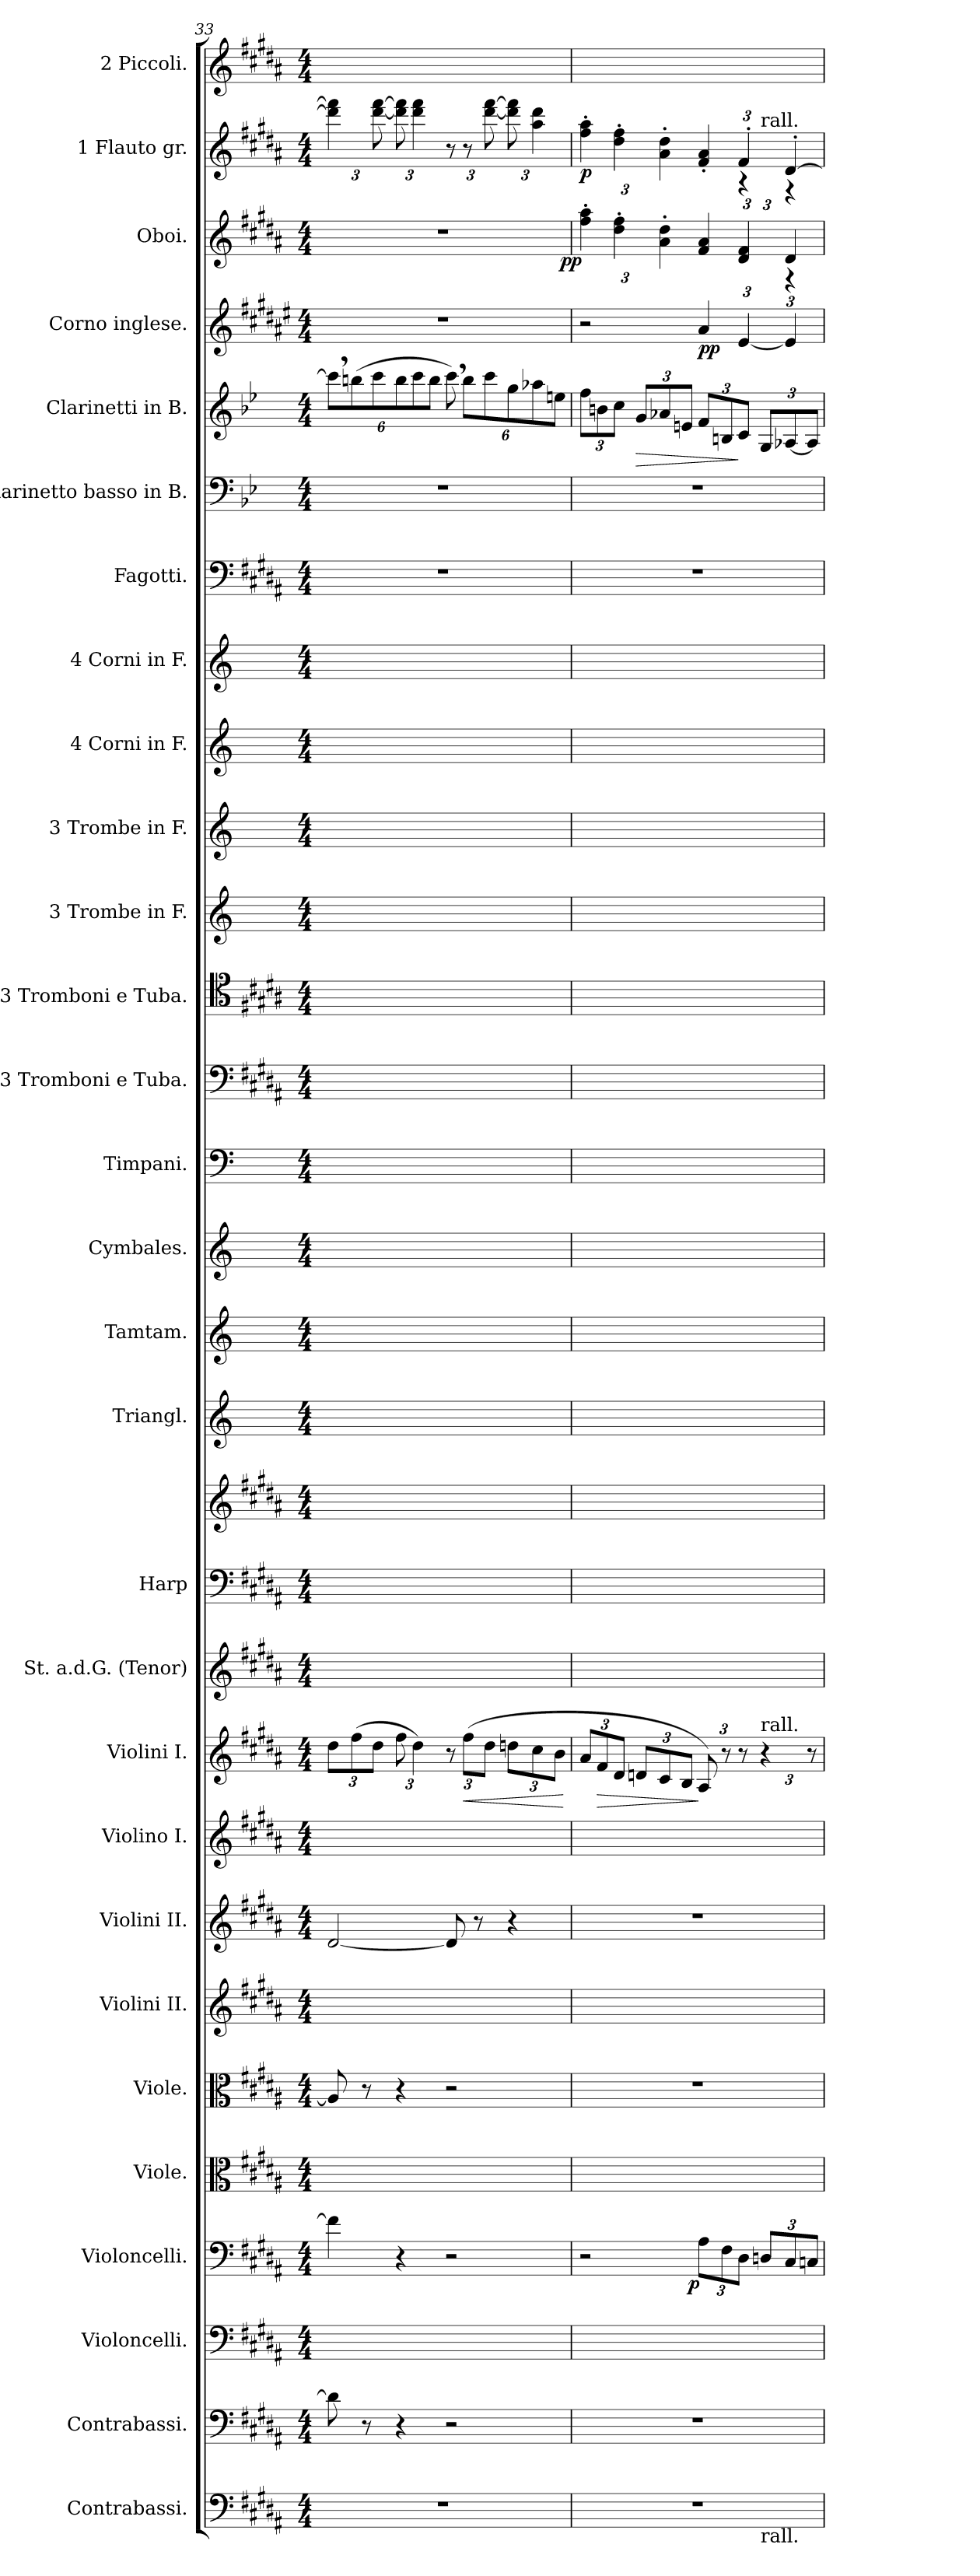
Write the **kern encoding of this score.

**kern	**kern	**kern	**kern	**dynam	**kern	**kern	**kern	**kern	**kern	**kern	**dynam	**kern	**kern	**kern	**kern	**kern	**kern	**kern	**kern	**kern	**kern	**kern	**kern	**kern	**kern	**kern	**kern	**dynam	**kern	**dynam	**kern	**dynam	**kern	**dynam	**kern
*part29	*part28	*part27	*part26	*part26	*part25	*part24	*part23	*part22	*part21	*part20	*part20	*part19	*part18	*part18	*part17	*part16	*part15	*part14	*part13	*part12	*part11	*part10	*part9	*part8	*part7	*part6	*part5	*part5	*part4	*part4	*part3	*part3	*part2	*part2	*part1
*staff30	*staff29	*staff28	*staff27	*staff27	*staff26	*staff25	*staff24	*staff23	*staff22	*staff21	*staff21	*staff20	*staff19	*staff18	*staff17	*staff16	*staff15	*staff14	*staff13	*staff12	*staff11	*staff10	*staff9	*staff8	*staff7	*staff6	*staff5	*staff5	*staff4	*staff4	*staff3	*staff3	*staff2	*staff2	*staff1
*I"Contrabassi.	*I"Contrabassi.	*I"Violoncelli.	*I"Violoncelli.	*	*I"Viole.	*I"Viole.	*I"Violini II.	*I"Violini II.	*I"Violino I.	*I"Violini I.	*	*I"St. a.d.G. (Tenor)	*I"Harp	*	*I"Triangl.	*I"Tamtam.	*I"Cymbales.	*I"Timpani.	*I"3 Tromboni e Tuba.	*I"3 Tromboni e Tuba.	*I"3 Trombe in F.	*I"3 Trombe in F.	*I"4 Corni in F.	*I"4 Corni in F.	*I"Fagotti.	*I"Clarinetto basso in B.	*I"Clarinetti in B.	*	*I"Corno inglese.	*	*I"Oboi.	*	*I"1 Flauto gr.	*	*I"2 Piccoli.
*I'C. B.	*I'C. B.	*I'Vcll.	*I'Vcll.	*	*	*	*I'Viol. II.	*I'Viol. II.	*I'Viol. I.	*I'Viol. I.	*	*I'T	*I'Hp	*	*I'triangl	*I'Tam-Tam.	*I'Cymb	*I'Timp.	*	*	*	*	*	*	*I'Fag.	*I'Cl. B. in B	*I'Cl. in B.	*	*I'Cor.ingl.	*	*I'Ob.	*	*I'Fl.gr.	*	*
*clefF4	*clefF4	*clefF4	*clefF4	*	*clefC3	*clefC3	*clefG2	*clefG2	*clefG2	*clefG2	*	*clefG2	*clefF4	*clefG2	*clefG2	*clefG2	*clefG2	*clefF4	*clefF4	*clefC4	*clefG2	*clefG2	*clefG2	*clefG2	*clefF4	*clefF4	*clefG2	*	*clefG2	*	*clefG2	*	*clefG2	*	*clefG2
*	*	*	*	*	*	*	*	*	*	*	*	*	*	*	*	*	*	*	*	*	*ITrd-3c-5	*ITrd-3c-5	*ITrd4c7	*ITrd4c7	*	*ITrd1c2	*ITrd1c2	*	*ITrd4c7	*	*	*	*	*	*
*k[f#c#g#d#a#]	*k[f#c#g#d#a#]	*k[f#c#g#d#a#]	*k[f#c#g#d#a#]	*	*k[f#c#g#d#a#]	*k[f#c#g#d#a#]	*k[f#c#g#d#a#]	*k[f#c#g#d#a#]	*k[f#c#g#d#a#]	*k[f#c#g#d#a#]	*	*k[f#c#g#d#a#]	*k[f#c#g#d#a#]	*k[f#c#g#d#a#]	*k[]	*k[]	*k[]	*k[]	*k[f#c#g#d#a#]	*k[f#c#g#d#a#]	*k[b-]	*k[b-]	*k[b-]	*k[b-]	*k[f#c#g#d#a#]	*k[b-e-a-d-]	*k[b-e-a-d-]	*	*k[f#c#g#d#a#]	*	*k[f#c#g#d#a#]	*	*k[f#c#g#d#a#]	*	*k[f#c#g#d#a#]
*B:	*B:	*B:	*B:	*	*B:	*B:	*B:	*B:	*B:	*B:	*	*B:	*B:	*B:	*	*	*	*	*B:	*B:	*	*	*	*	*B:	*	*	*	*B:	*	*B:	*	*B:	*	*B:
*M4/4	*M4/4	*M4/4	*M4/4	*	*M4/4	*M4/4	*M4/4	*M4/4	*M4/4	*M4/4	*	*M4/4	*M4/4	*M4/4	*M4/4	*M4/4	*M4/4	*M4/4	*M4/4	*M4/4	*M4/4	*M4/4	*M4/4	*M4/4	*M4/4	*M4/4	*M4/4	*	*M4/4	*	*M4/4	*	*M4/4	*	*M4/4
*	*	*	*	*	*	*	*	*	*	*Xbrackettup	*	*	*	*	*	*	*	*	*	*	*	*	*	*	*	*	*Xbrackettup	*	*	*	*	*	*Xbrackettup	*	*
=33	=33	=33	=33	=33	=33	=33	=33	=33	=33	=33	=33	=33	=33	=33	=33	=33	=33	=33	=33	=33	=33	=33	=33	=33	=33	=33	=33	=33	=33	=33	=33	=33	=33	=33	=33
1r	8d#\]	1ryy	4f#\]	.	1ryy	8A#/]	1ryy	[2d#/	1ryy	12dd#\L	.	1ryy	1ryy	1ryy	1ryy	1ryy	1ryy	1ryy	1ryy	1ryy	1ryy	1ryy	1ryy	1ryy	1r	1r	12bb-,\L]	.	1r	.	1r	.	6ddd#]\ 6fff#]\	.	1ryy
.	.	.	.	.	.	.	.	.	.	(12ff#\	.	.	.	.	.	.	.	.	.	.	.	.	.	.	.	.	(12aan\	.	.	.	.	.	.	.	.
.	8r	.	.	.	.	8r	.	.	.	.	.	.	.	.	.	.	.	.	.	.	.	.	.	.	.	.	.	.	.	.	.	.	.	.	.
.	.	.	.	.	.	.	.	.	.	12dd#\J	.	.	.	.	.	.	.	.	.	.	.	.	.	.	.	.	12bb-\	.	.	.	.	.	[12ddd#\ [12fff#\	.	.
.	4r	.	4r	.	.	4r	.	.	.	12ff#\	.	.	.	.	.	.	.	.	.	.	.	.	.	.	.	.	12aa\	.	.	.	.	.	12ddd#]\ 12fff#]\	.	.
.	.	.	.	.	.	.	.	.	.	6dd#\)	.	.	.	.	.	.	.	.	.	.	.	.	.	.	.	.	12bb-\	.	.	.	.	.	6ddd#\ 6fff#\	.	.
.	.	.	.	.	.	.	.	.	.	.	.	.	.	.	.	.	.	.	.	.	.	.	.	.	.	.	12aa\J	.	.	.	.	.	.	.	.
.	2r	.	2r	.	.	2r	.	8d#/]	.	12r	.	.	.	.	.	.	.	.	.	.	.	.	.	.	.	.	12bb-,\)	.	.	.	.	.	12r	.	.
!	!	!	!	!	!	!	!	!	!	!	!LO:HP:b	!	!	!	!	!	!	!	!	!	!	!	!	!	!	!	!	!	!	!	!	!	!	!	!
.	.	.	.	.	.	.	.	.	.	(12ff#\L	<	.	.	.	.	.	.	.	.	.	.	.	.	.	.	.	12aa\L	.	.	.	.	.	12r	.	.
.	.	.	.	.	.	.	.	8r	.	.	.	.	.	.	.	.	.	.	.	.	.	.	.	.	.	.	.	.	.	.	.	.	.	.	.
.	.	.	.	.	.	.	.	.	.	12dd#\J	.	.	.	.	.	.	.	.	.	.	.	.	.	.	.	.	12bb-\	.	.	.	.	.	[12ddd#\ [12fff#\	.	.
.	.	.	.	.	.	.	.	4r	.	12ddn\L	.	.	.	.	.	.	.	.	.	.	.	.	.	.	.	.	12ff\	.	.	.	.	.	12ddd#]\ 12fff#]\	.	.
.	.	.	.	.	.	.	.	.	.	12cc#\	.	.	.	.	.	.	.	.	.	.	.	.	.	.	.	.	12gg-X\	.	.	.	.	.	6aa#\ 6ddd#\	.	.
.	.	.	.	.	.	.	.	.	.	12b\J	.	.	.	.	.	.	.	.	.	.	.	.	.	.	.	.	12ddn\J	.	.	.	.	.	.	.	.
.	.	.	.	.	.	.	.	.	.	.	[	.	.	.	.	.	.	.	.	.	.	.	.	.	.	.	.	.	.	.	.	.	.	.	.
=34	=34	=34	=34	=34	=34	=34	=34	=34	=34	=34	=34	=34	=34	=34	=34	=34	=34	=34	=34	=34	=34	=34	=34	=34	=34	=34	=34	=34	=34	=34	=34	=34	=34	=34	=34
*	*	*	*	*	*	*	*	*	*	*	*	*	*	*	*	*	*	*	*	*	*	*	*	*	*	*	*	*	*	*	*Xbrackettup	*	*	*	*
*	*	*	*	*	*	*	*	*	*	*	*	*	*	*	*	*	*	*	*	*	*	*	*	*	*	*	*	*	*	*	*^	*	*^	*	*
!	!	!	!	!	!	!	!	!	!	!	!	!	!	!	!	!	!	!	!	!	!	!	!	!	!	!	!	!	!	!	!	!	!LO:DY:b:rj	!	!	!	!
*^	*	*	*	*	*	*	*	*	*	*	*	*	*	*	*	*	*	*	*	*	*	*	*	*	*	*	*	*	*	*	*	*	*	*	*^	*	*
1r	2.ryy	1r	1ryy	2r	.	1ryy	1r	1ryy	1r	1ryy	12a#/L	.	1ryy	1ryy	1ryy	1ryy	1ryy	1ryy	1ryy	1ryy	1ryy	1ryy	1ryy	1ryy	1ryy	1r	1r	12ee-\L	.	2r	.	6ff#'\ 6aa#'\	2ryy	pp	6ff#'\ 6aa#'\	2ryy	2.ryy	p	1ryy
!	!	!	!	!	!	!	!	!	!	!	!	!LO:HP:b	!	!	!	!	!	!	!	!	!	!	!	!	!	!	!	!	!	!	!	!	!	!	!	!	!	!	!
.	.	.	.	.	.	.	.	.	.	.	12f#/	>	.	.	.	.	.	.	.	.	.	.	.	.	.	.	.	12an\	.	.	.	.	.	.	.	.	.	.	.
.	.	.	.	.	.	.	.	.	.	.	12d#/J	.	.	.	.	.	.	.	.	.	.	.	.	.	.	.	.	12b-\J	.	.	.	6dd#'\ 6ff#'\	.	.	6dd#'\ 6ff#'\	.	.	.	.
!	!	!	!	!	!	!	!	!	!	!	!	!	!	!	!	!	!	!	!	!	!	!	!	!	!	!	!	!	!LO:HP:b	!	!	!	!	!	!	!	!	!	!
.	.	.	.	.	.	.	.	.	.	.	12dn/L	.	.	.	.	.	.	.	.	.	.	.	.	.	.	.	.	12f/L	>	.	.	.	.	.	.	.	.	.	.
.	.	.	.	.	.	.	.	.	.	.	12c#/	.	.	.	.	.	.	.	.	.	.	.	.	.	.	.	.	12g-X/	.	.	.	6a#'\ 6dd#'\	.	.	6a#'\ 6dd#'\	.	.	.	.
.	.	.	.	.	.	.	.	.	.	.	12B/J	.	.	.	.	.	.	.	.	.	.	.	.	.	.	.	.	12dn/J	.	.	.	.	.	.	.	.	.	.	.
*	*	*	*	*	*	*	*	*	*	*	*	*	*	*	*	*	*	*	*	*	*	*	*	*	*	*	*	*	*	*Xbrackettup	*	*	*	*	*	*	*	*	*
!	!	!	!	!	!LO:DY:b:rj	!	!	!	!	!	!	!	!	!	!	!	!	!	!	!	!	!	!	!	!	!	!	!	!	!	!	!	!	!	!	!	!	!	!
.	.	.	.	12A#\L	p	.	.	.	.	.	12A#/)	]	.	.	.	.	.	.	.	.	.	.	.	.	.	.	.	12e-/L	.	6d#/	pp	6f#/ 6a#/	6ryy	.	6f#'>/ 6a#'>/	6ryy	.	.	.
.	.	.	.	12F#\	.	.	.	.	.	.	12r	.	.	.	.	.	.	.	.	.	.	.	.	.	.	.	.	12An/	.	.	.	.	.	.	.	.	.	.	.
.	.	.	.	12D#\J	.	.	.	.	.	.	12r	.	.	.	.	.	.	.	.	.	.	.	.	.	.	.	.	12B-/J	]	[6A#/	.	6d#/ 6f#/	6ryy	.	6f#'/	6r	.	.	.
!	!	!	!	!	!	!	!	!	!	!	!	!	!	!	!	!	!	!	!	!	!	!	!	!	!	!	!	!	!	!	!	!	!	!	!	!	!LO:TX:a:t=rall.	!	!
!	!	!	!	!	!	!	!	!	!	!	!LO:TX:a:t=rall.	!	!	!	!	!	!	!	!	!	!	!	!	!	!	!	!	!	!	!	!	!	!	!	!	!	!	!	!
!	!LO:TX:b:t=rall.	!	!	!	!	!	!	!	!	!	!	!	!	!	!	!	!	!	!	!	!	!	!	!	!	!	!	!	!	!	!	!	!	!	!	!	!	!	!
.	4ryy	.	.	12Dn/L	.	.	.	.	.	.	6r	.	.	.	.	.	.	.	.	.	.	.	.	.	.	.	.	12F/L	.	.	.	.	.	.	.	.	4ryy	.	.
.	.	.	.	12C#/	.	.	.	.	.	.	.	.	.	.	.	.	.	.	.	.	.	.	.	.	.	.	.	[12G-X/	.	6A#/]	.	6d#/	6r	.	[6d#'/	6r	.	.	.
.	.	.	.	12Cn/J	.	.	.	.	.	.	12r	.	.	.	.	.	.	.	.	.	.	.	.	.	.	.	.	12G-/J]	.	.	.	.	.	.	.	.	.	.	.
*	*	*	*	*	*	*	*	*	*	*	*	*	*	*	*	*	*	*	*	*	*	*	*	*	*	*	*	*	*	*	*	*v	*v	*	*	*	*	*	*
*v	*v	*	*	*	*	*	*	*	*	*	*	*	*	*	*	*	*	*	*	*	*	*	*	*	*	*	*	*	*	*	*	*	*	*v	*v	*v	*	*
=	=	=	=	=	=	=	=	=	=	=	=	=	=	=	=	=	=	=	=	=	=	=	=	=	=	=	=	=	=	=	=	=	=	=	=
*-	*-	*-	*-	*-	*-	*-	*-	*-	*-	*-	*-	*-	*-	*-	*-	*-	*-	*-	*-	*-	*-	*-	*-	*-	*-	*-	*-	*-	*-	*-	*-	*-	*-	*-	*-
